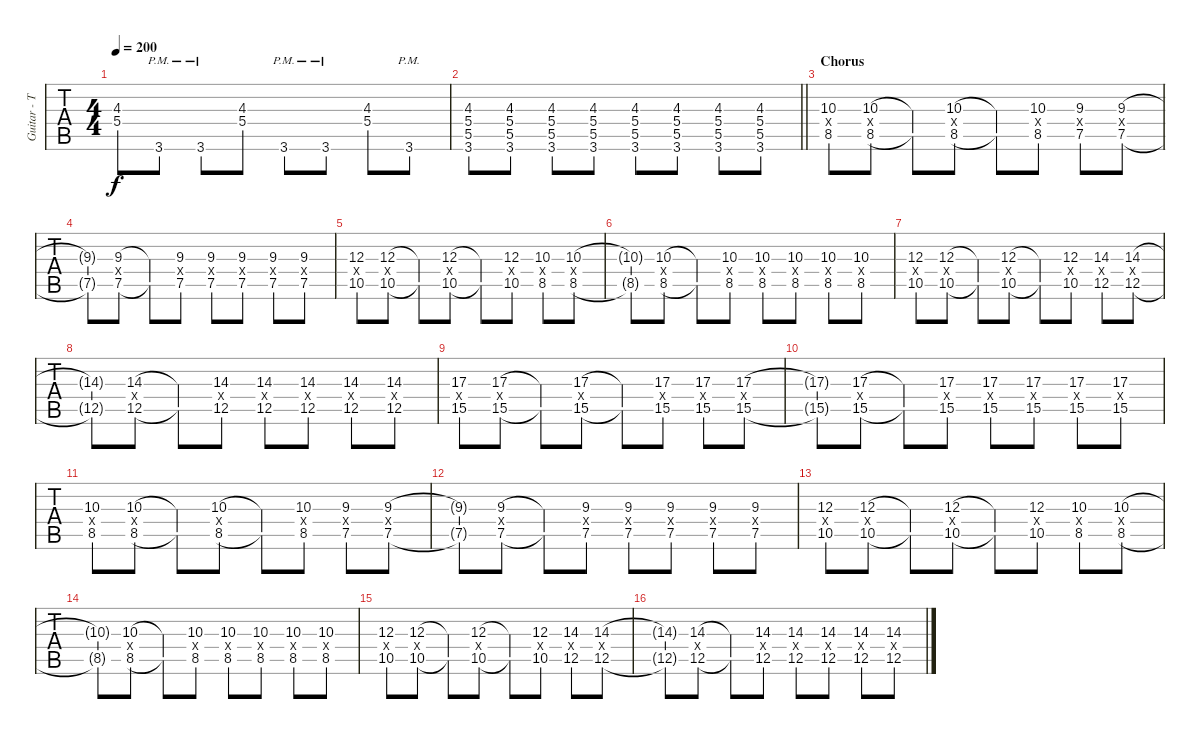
\track ("Guitar - Todd Mohney" "Guitar - T") {instrument distortionguitar}
\staff {tabs}
\tuning (Eb4 Bb3 Gb3 Db3 Ab2 Eb2) {hide}
\ts (4 4)
\tempo 200
\clef g2
\ks c
(4.3 5.4).8{dy f} 3.6{pm}.8 3.6{pm}.8 (4.3 5.4).8 3.6{pm}.8 3.6{pm}.8 (4.3 5.4).8 3.6{pm}.8 |
\barLineRight lightlight
(4.3 5.4 5.5 3.6).8 (4.3 5.4 5.5 3.6).8 (4.3 5.4 5.5 3.6).8 (4.3 5.4 5.5 3.6).8 (4.3 5.4 5.5 3.6).8 (4.3 5.4 5.5 3.6).8 (4.3 5.4 5.5 3.6).8 (4.3 5.4 5.5 3.6).8 |
\section ("" "Chorus")
(10.3 8.4{x} 8.5).8 (10.3 8.4{x} 8.5).8 (10.3{t} 8.5{t}).8 (10.3 8.4{x} 8.5).8 (10.3{t} 8.5{t}).8 (10.3 8.4{x} 8.5).8 (9.3 7.4{x} 7.5).8 (9.3 7.4{x} 7.5).8 |
(9.3{t} 7.5{t}).8 (9.3 7.4{x} 7.5).8 (9.3{t} 7.5{t}).8 (9.3 7.4{x} 7.5).8 (9.3 7.4{x} 7.5).8 (9.3 7.4{x} 7.5).8 (9.3 7.4{x} 7.5).8 (9.3 7.4{x} 7.5).8 |
(12.3 10.4{x} 10.5).8 (12.3 10.4{x} 10.5).8 (12.3{t} 10.5{t}).8 (12.3 10.4{x} 10.5).8 (12.3{t} 10.5{t}).8 (12.3 10.4{x} 10.5).8 (10.3 8.4{x} 8.5).8 (10.3 8.4{x} 8.5).8 |
(10.3{t} 8.5{t}).8 (10.3 8.4{x} 8.5).8 (10.3{t} 8.5{t}).8 (10.3 8.4{x} 8.5).8 (10.3 8.4{x} 8.5).8 (10.3 8.4{x} 8.5).8 (10.3 8.4{x} 8.5).8 (10.3 8.4{x} 8.5).8 |
(12.3 10.4{x} 10.5).8 (12.3 10.4{x} 10.5).8 (12.3{t} 10.5{t}).8 (12.3 10.4{x} 10.5).8 (12.3{t} 10.5{t}).8 (12.3 10.4{x} 10.5).8 (14.3 12.4{x} 12.5).8 (14.3 12.4{x} 12.5).8 |
(14.3{t} 12.5{t}).8 (14.3 12.4{x} 12.5).8 (14.3{t} 12.5{t}).8 (14.3 12.4{x} 12.5).8 (14.3 12.4{x} 12.5).8 (14.3 12.4{x} 12.5).8 (14.3 12.4{x} 12.5).8 (14.3 12.4{x} 12.5).8 |
(17.3 15.4{x} 15.5).8 (17.3 15.4{x} 15.5).8 (17.3{t} 15.5{t}).8 (17.3 15.4{x} 15.5).8 (17.3{t} 15.5{t}).8 (17.3 15.4{x} 15.5).8 (17.3 15.4{x} 15.5).8 (17.3 15.4{x} 15.5).8 |
(17.3{t} 15.5{t}).8 (17.3 15.4{x} 15.5).8 (17.3{t} 15.5{t}).8 (17.3 15.4{x} 15.5).8 (17.3 15.4{x} 15.5).8 (17.3 15.4{x} 15.5).8 (17.3 15.4{x} 15.5).8 (17.3 15.4{x} 15.5).8 |
(10.3 8.4{x} 8.5).8 (10.3 8.4{x} 8.5).8 (10.3{t} 8.5{t}).8 (10.3 8.4{x} 8.5).8 (10.3{t} 8.5{t}).8 (10.3 8.4{x} 8.5).8 (9.3 7.4{x} 7.5).8 (9.3 7.4{x} 7.5).8 |
(9.3{t} 7.5{t}).8 (9.3 7.4{x} 7.5).8 (9.3{t} 7.5{t}).8 (9.3 7.4{x} 7.5).8 (9.3 7.4{x} 7.5).8 (9.3 7.4{x} 7.5).8 (9.3 7.4{x} 7.5).8 (9.3 7.4{x} 7.5).8 |
(12.3 10.4{x} 10.5).8 (12.3 10.4{x} 10.5).8 (12.3{t} 10.5{t}).8 (12.3 10.4{x} 10.5).8 (12.3{t} 10.5{t}).8 (12.3 10.4{x} 10.5).8 (10.3 8.4{x} 8.5).8 (10.3 8.4{x} 8.5).8 |
(10.3{t} 8.5{t}).8 (10.3 8.4{x} 8.5).8 (10.3{t} 8.5{t}).8 (10.3 8.4{x} 8.5).8 (10.3 8.4{x} 8.5).8 (10.3 8.4{x} 8.5).8 (10.3 8.4{x} 8.5).8 (10.3 8.4{x} 8.5).8 |
(12.3 10.4{x} 10.5).8 (12.3 10.4{x} 10.5).8 (12.3{t} 10.5{t}).8 (12.3 10.4{x} 10.5).8 (12.3{t} 10.5{t}).8 (12.3 10.4{x} 10.5).8 (14.3 12.4{x} 12.5).8 (14.3 12.4{x} 12.5).8 |
(14.3{t} 12.5{t}).8 (14.3 12.4{x} 12.5).8 (14.3{t} 12.5{t}).8 (14.3 12.4{x} 12.5).8 (14.3 12.4{x} 12.5).8 (14.3 12.4{x} 12.5).8 (14.3 12.4{x} 12.5).8 (14.3 12.4{x} 12.5).8
